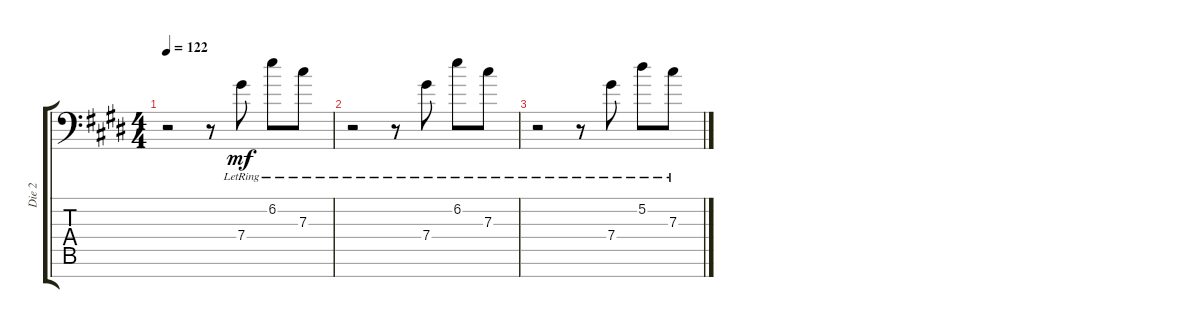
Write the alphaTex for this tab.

\track ("Die 2" "Die 2") {instrument electricguitarclean}
\staff {score tabs}
\tuning (Eb4 Bb3 Gb3 Db3 Ab2 Eb2 Ab1) {hide}
\ts (4 4)
\tempo 122
\clef f4
\ks c#minor
r.2{dy mf} r.8 7.4{lr}.8 6.2{lr}.8 7.3{lr}.8 |
r.2 r.8 7.4{lr}.8 6.2{lr}.8 7.3{lr}.8 |
r.2 r.8 7.4{lr}.8 5.2{lr}.8 7.3{lr}.8
